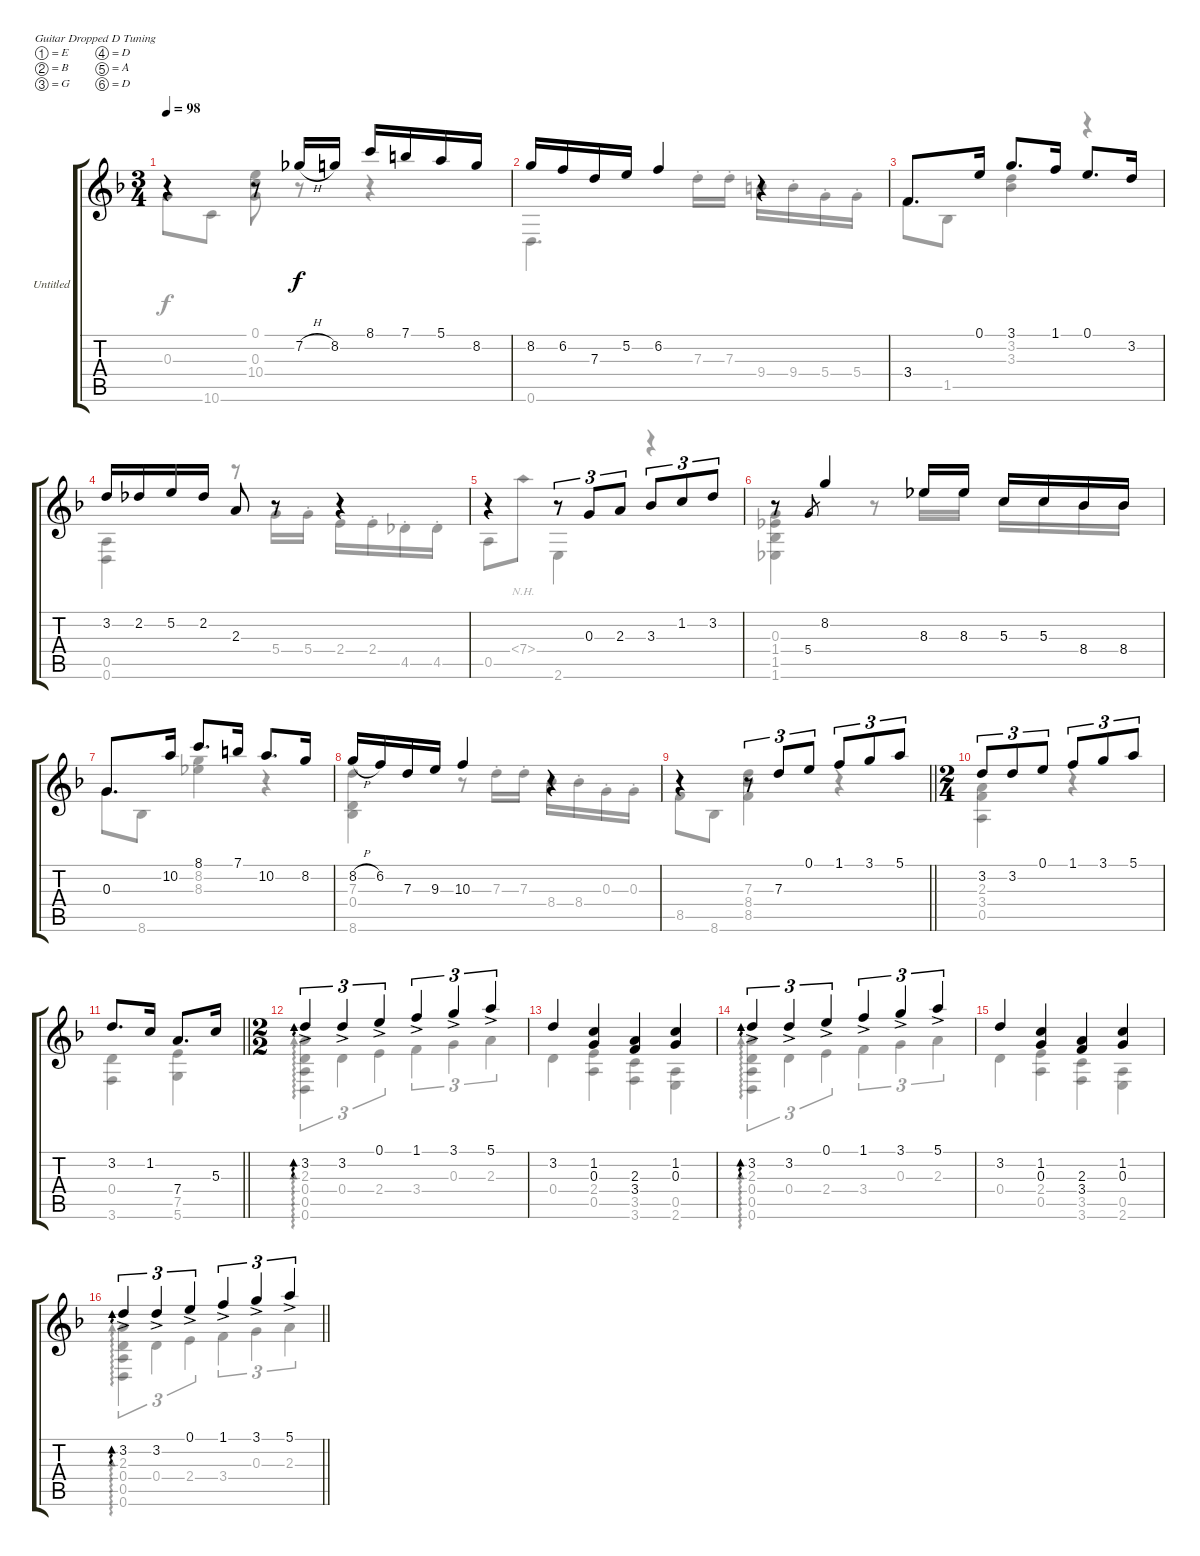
\bracketExtendMode groupsimilarinstruments
\firstSystemTrackNameOrientation horizontal
\otherSystemsTrackNameOrientation horizontal
\track ("Untitled" "Untitled") {instrument acousticguitarnylon}
\staff {score tabs}
\tuning (E4 B3 G3 D3 A2 D2)
\voice
\ts (3 4)
\tempo 98
\clef g2
\ks dminor
r.4{dy f} r.8 7.2{h}.16 8.2.16 8.1.16 7.1.16 5.1.16 8.2.16 |
8.2.16 6.2.16 7.3.16 5.2.16 6.2.4 r.4 |
3.4.8{d} 0.1.16 3.1.8{d} 1.1.16 0.1.8{d} 3.2.16 |
3.2.16 2.2.16 5.2.16 2.2.16 2.3.8 r.8 r.4 |
r.4 r.8{tu (3 2)} 0.3.8{tu (3 2)} 2.3.8{tu (3 2)} 3.3.8{tu (3 2)} 1.2.8{tu (3 2)} 3.2.8{tu (3 2)} |
r.8 5.4.8{gr} 8.2.4 8.3.16 8.3.16 5.3.16 5.3.16 8.4.16 8.4.16 |
0.3.8{d} 10.2.16 8.1.8{d} 7.1.16 10.2.8{d} 8.2.16 |
8.2{h}.16 6.2.16 7.3.16 9.3.16 10.3.4 r.4 |
\barLineRight lightlight
r.4 r.8{tu (3 2)} 7.3.8{tu (3 2)} 0.1.8{tu (3 2)} 1.1.8{tu (3 2)} 3.1.8{tu (3 2)} 5.1.8{tu (3 2)} |
\ts (2 4)
3.2.8{tu (3 2)} 3.2.8{tu (3 2)} 0.1.8{tu (3 2)} 1.1.8{tu (3 2)} 3.1.8{tu (3 2)} 5.1.8{tu (3 2)} |
\barLineRight lightlight
3.2.8{d} 1.2.16 7.4.8{d} 5.3.16 |
\ts (2 2)
3.2{ac}.4{tu (3 2) ad 0} 3.2{ac}.4{tu (3 2)} 0.1{ac}.4{tu (3 2)} 1.1{ac}.4{tu (3 2)} 3.1{ac}.4{tu (3 2)} 5.1{ac}.4{tu (3 2)} |
3.2.4 (1.2 0.3).4 (2.3 3.4).4 (1.2 0.3).4 |
3.2{ac}.4{tu (3 2) ad 0} 3.2{ac}.4{tu (3 2)} 0.1{ac}.4{tu (3 2)} 1.1{ac}.4{tu (3 2)} 3.1{ac}.4{tu (3 2)} 5.1{ac}.4{tu (3 2)} |
3.2.4 (1.2 0.3).4 (2.3 3.4).4 (1.2 0.3).4 |
\barLineRight lightlight
3.2{ac}.4{tu (3 2) ad 0} 3.2{ac}.4{tu (3 2)} 0.1{ac}.4{tu (3 2)} 1.1{ac}.4{tu (3 2)} 3.1{ac}.4{tu (3 2)} 5.1{ac}.4{tu (3 2)}
\voice
\clef g2
\ottava regular
\simile none
\ks dminor
0.3.8{dy f} 10.6.8 (0.1 10.4 0.3).8 r.8 r.4 |
0.6.4{d} 7.3{st}.16 7.3{st}.16 9.4{st}.16 9.4{st}.16 5.4{st}.16 5.4{st}.16 |
3.4.8 1.5.8 (3.2 3.3).4 r.4 |
(0.5 0.6).4 r.8 5.4{st}.16 5.4{st}.16 2.4{st}.16 2.4{st}.16 4.5{st}.16 4.5{st}.16 |
0.5.8 7.4{nh}.8 2.6.4 r.4 |
(0.3 1.4 1.5 1.6).4 r.8 8.3.16 8.3.16 5.3.16 5.3.16 8.4.16 8.4.16 |
0.3.8 8.6.8 (8.2 8.3).4 r.4 |
(7.3 0.4 8.6).4 r.8 7.3{st}.16 7.3{st}.16 8.4{st}.16 8.4{st}.16 0.3{st}.16 0.3{st}.16 |
\barLineRight lightlight
8.5.8 8.6.8 (7.3 8.4 8.5).4 r.4 |
(2.3 3.4 0.5).4 r.4 |
\barLineRight lightlight
(0.4 3.6).4 (7.5 5.6).4 |
(2.3 0.4 0.5 0.6).4{tu (3 2) ad 0} 0.4.4{tu (3 2)} 2.4.4{tu (3 2)} 3.4.4{tu (3 2)} 0.3.4{tu (3 2)} 2.3.4{tu (3 2)} |
0.4.4 (2.4 0.5).4 (3.5 3.6).4 (0.5 2.6).4 |
(2.3 0.4 0.5 0.6).4{tu (3 2) ad 0} 0.4.4{tu (3 2)} 2.4.4{tu (3 2)} 3.4.4{tu (3 2)} 0.3.4{tu (3 2)} 2.3.4{tu (3 2)} |
0.4.4 (2.4 0.5).4 (3.5 3.6).4 (0.5 2.6).4 |
\barLineRight lightlight
(2.3 0.4 0.5 0.6).4{tu (3 2) ad 0} 0.4.4{tu (3 2)} 2.4.4{tu (3 2)} 3.4.4{tu (3 2)} 0.3.4{tu (3 2)} 2.3.4{tu (3 2)}
